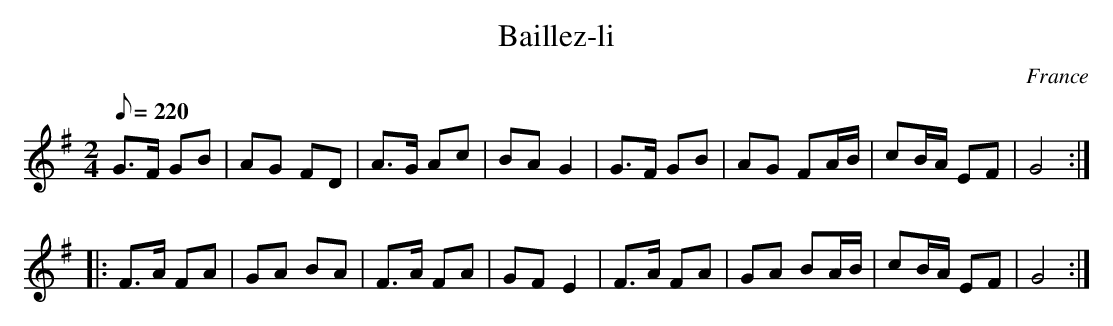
X:1
T:Baillez-li
O:France
M:2/4
L:1/8
Q:220
K:G
G>F GB|AG FD|A>G Ac|BA G2|G>F GB|AG FA/2B/2|cB/2A/2 EF|G4:|
|:F>A FA|GA BA|F>A FA|GF E2|F>A FA|GA BA/2B/2|cB/2A/2 EF|G4:|
